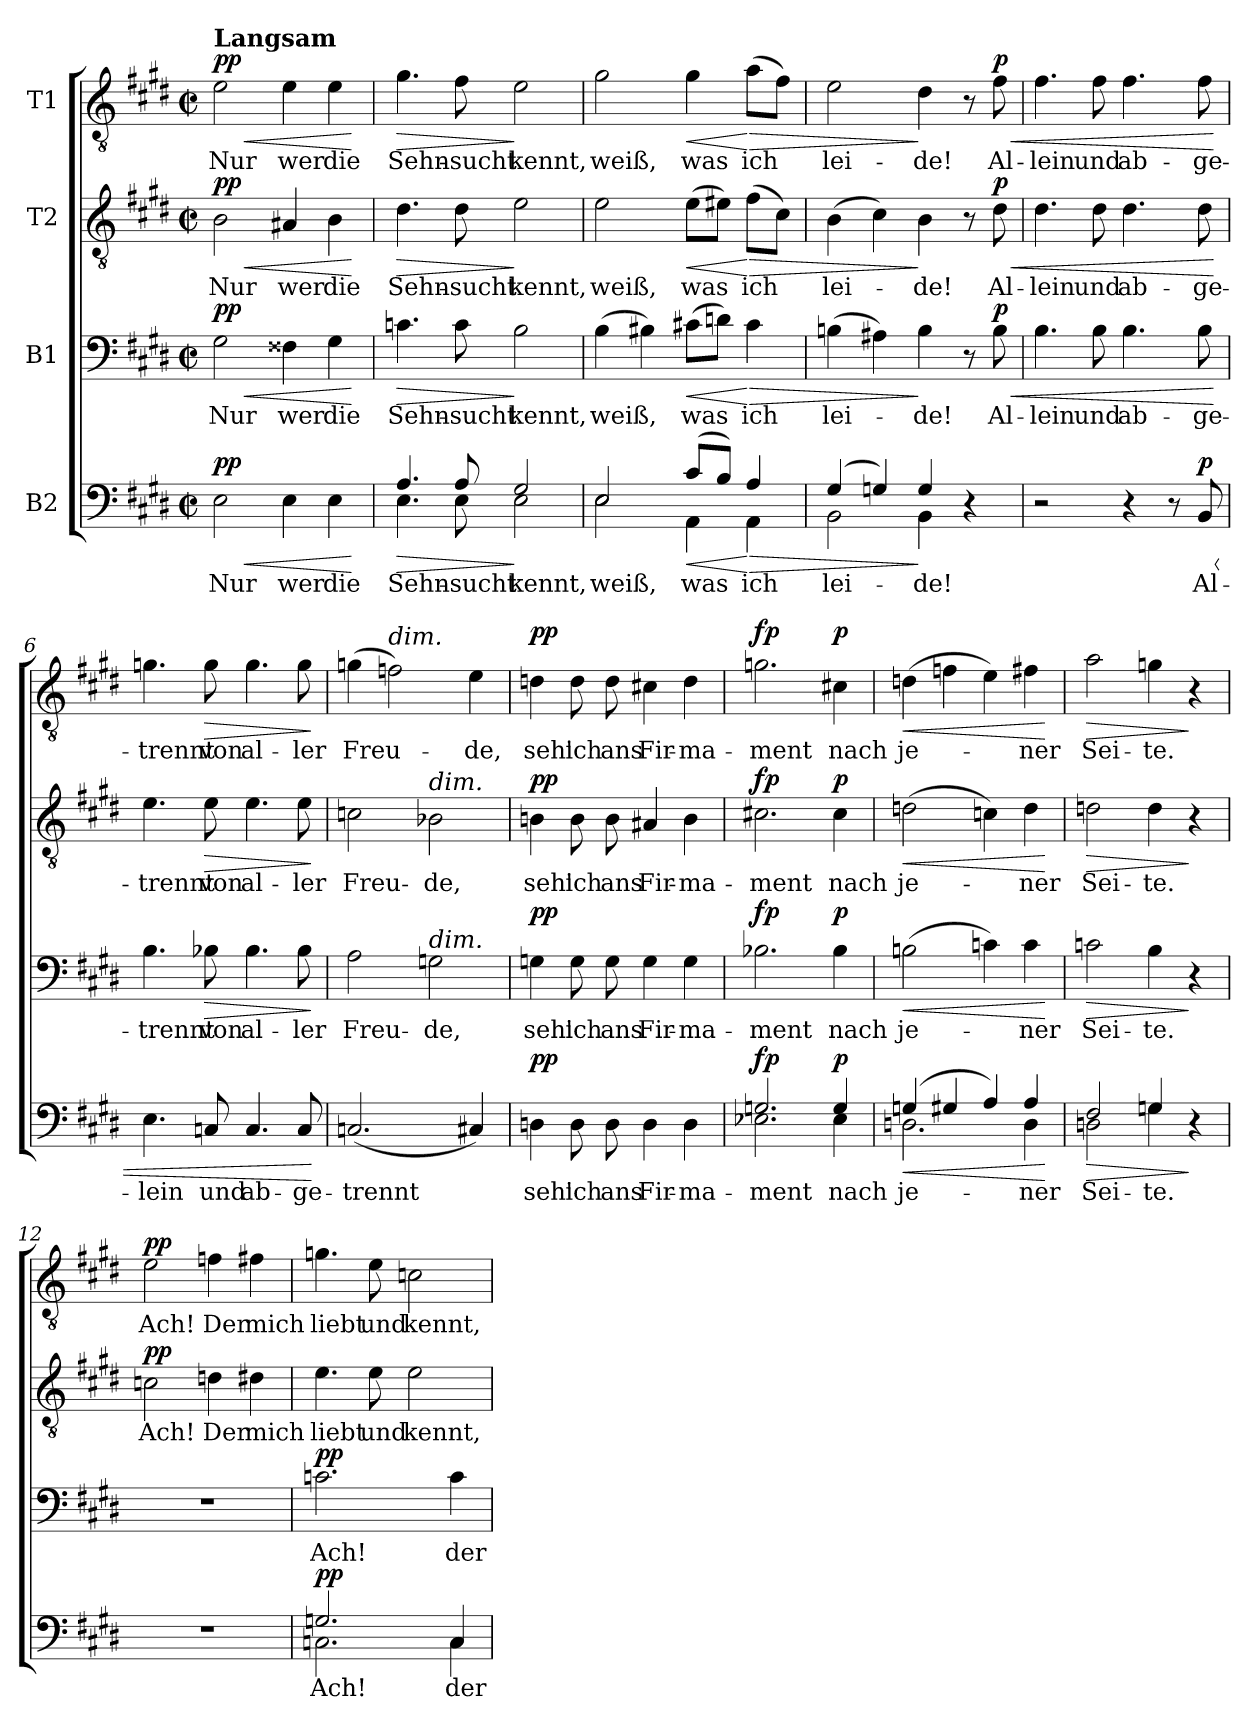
**kern	**text	**dynam	**kern	**text	**dynam	**kern	**text	**dynam	**kern	**text	**dynam
*part4	*part4	*part4	*part3	*part3	*part3	*part2	*part2	*part2	*part1	*part1	*part1
*staff4	*staff4	*staff4	*staff3	*staff3	*staff3	*staff2	*staff2	*staff2	*staff1	*staff1	*staff1
*I"B2	*	*	*I"B1	*	*	*I"T2	*	*	*I"T1	*	*
*clefF4	*	*	*clefF4	*	*	*clefGv2	*	*	*clefGv2	*	*
*k[f#c#g#d#]	*	*	*k[f#c#g#d#]	*	*	*k[f#c#g#d#]	*	*	*k[f#c#g#d#]	*	*
*M2/2	*	*	*M2/2	*	*	*M2/2	*	*	*M2/2	*	*
*met(c|)	*	*	*met(c|)	*	*	*met(c|)	*	*	*met(c|)	*	*
=1	=1	=1	=1	=1	=1	=1	=1	=1	=1	=1	=1
!	!	!	!	!	!	!	!	!	!LO:TX:a:B:t=Langsam	!	!
!	!LO:LY:b	!LO:HP:b	!	!LO:LY:b	!LO:HP:b	!	!LO:LY:b	!LO:HP:b	!	!LO:LY:b	!LO:HP:b
!	!	!LO:DY:n=1:a	!	!	!LO:DY:n=1:a	!	!	!LO:DY:n=1:a	!	!	!LO:DY:n=1:a
2E\	Nur	< pp	2G#\	Nur	< pp	2B\	Nur	< pp	2e\	Nur	< pp
!	!LO:LY:b	!	!	!LO:LY:b	!	!	!LO:LY:b	!	!	!LO:LY:b	!
4E\	wer	.	4F##X\	wer	.	4A#X/	wer	.	4e\	wer	.
!	!LO:LY:b	!	!	!LO:LY:b	!	!	!LO:LY:b	!	!	!LO:LY:b	!
4E\	die	.	4G#\	die	.	4B\	die	.	4e\	die	.
.	.	[	.	.	[	.	.	[	.	.	[
=2	=2	=2	=2	=2	=2	=2	=2	=2	=2	=2	=2
!	!LO:LY:b	!LO:HP:b	!	!LO:LY:b	!LO:HP:b	!	!LO:LY:b	!LO:HP:b	!	!LO:LY:b	!LO:HP:b
*^	*	*	*	*	*	*	*	*	*	*	*
4.A/	4.E\	Sehn-	>	4.cn\	Sehn-	>	4.d#\	Sehn-	>	4.g#\	Sehn-	>
!	!	!LO:LY:b	!	!	!LO:LY:b	!	!	!LO:LY:b	!	!	!LO:LY:b	!
8A/	8E\	-sucht	.	8c\	-sucht	.	8d#\	-sucht	.	8f#\	-sucht	.
!	!	!LO:LY:b	!	!	!LO:LY:b	!	!	!LO:LY:b	!	!	!LO:LY:b	!
2G#/	2E\	kennt,	]	2B\	kennt,	]	2e\	kennt,	]	2e\	kennt,	]
=3	=3	=3	=3	=3	=3	=3	=3	=3	=3	=3	=3	=3
!	!	!LO:LY:b	!	!	!LO:LY:b	!	!	!LO:LY:b	!	!	!LO:LY:b	!
2E/	2E\	weiß,	.	(>4B\	weiß,	.	2e\	weiß,	.	2g#\	weiß,	.
.	.	.	.	4B#X\)	.	.	.	.	.	.	.	.
!	!	!LO:LY:b	!LO:HP:b	!	!LO:LY:b	!LO:HP:b	!	!LO:LY:b	!LO:HP:b	!	!LO:LY:b	!LO:HP:b
(>8c#/L	4AA\	was	<	(>8c#X\L	was	<	(>8e\L	was	<	4g#\	was	<
8B/J)	.	.	.	8dn\J)	.	.	8e#X\J)	.	.	.	.	.
!	!	!LO:LY:b	!LO:HP:n=1:b	!	!LO:LY:b	!LO:HP:n=1:b	!	!LO:LY:b	!LO:HP:n=1:b	!	!LO:LY:b	!LO:HP:n=1:b
4A/	4AA\	ich	[ >	4c#\	ich	[ >	(>8f#\L	ich	[ >	(>8a\L	ich	[ >
.	.	.	.	.	.	.	8c#\J)	.	.	8f#\J)	.	.
=4	=4	=4	=4	=4	=4	=4	=4	=4	=4	=4	=4	=4
!	!	!LO:LY:b	!	!	!LO:LY:b	!	!	!LO:LY:b	!	!	!LO:LY:b	!
(>4G#/	2BB\	lei-	.	(>4Bn\	lei-	.	(>4B\	lei-	.	2e\	lei-	.
4Gn/)	.	.	.	4A#X\)	.	.	4c#\)	.	.	.	.	.
!	!	!LO:LY:b	!	!	!LO:LY:b	!	!	!LO:LY:b	!	!	!LO:LY:b	!
4G/	4BB\	-de!	]	4B\	-de!	]	4B\	-de!	]	4d#\	-de!	]
4r	4ryy	.	.	8r	.	.	8r	.	.	8r	.	.
!	!	!	!	!	!LO:LY:b	!LO:HP:b	!	!LO:LY:b	!LO:HP:b	!	!LO:LY:b	!LO:HP:b
!	!	!	!	!	!	!LO:DY:n=1:a	!	!	!LO:DY:n=1:a	!	!	!LO:DY:n=1:a
.	.	.	.	8B\	Al-	< p	8d#\	Al-	< p	8f#\	Al-	< p
*v	*v	*	*	*	*	*	*	*	*	*	*	*
=5	=5	=5	=5	=5	=5	=5	=5	=5	=5	=5	=5
!	!	!	!	!LO:LY:b	!	!	!LO:LY:b	!	!	!LO:LY:b	!
2r	.	.	4.B\	-lein	.	4.d#\	-lein	.	4.f#\	-lein	.
!	!	!	!	!LO:LY:b	!	!	!LO:LY:b	!	!	!LO:LY:b	!
.	.	.	8B\	und	.	8d#\	und	.	8f#\	und	.
!	!	!	!	!LO:LY:b	!	!	!LO:LY:b	!	!	!LO:LY:b	!
4r	.	.	4.B\	ab-	.	4.d#\	ab-	.	4.f#\	ab-	.
8r	.	.	.	.	.	.	.	.	.	.	.
!	!LO:LY:b	!LO:HP:b	!	!LO:LY:b	!	!	!LO:LY:b	!	!	!LO:LY:b	!
!	!	!LO:DY:n=1:a	!	!	!	!	!	!	!	!	!
8BB/	Al-	< p	8B\	-ge-	.	8d#\	-ge-	.	8f#\	-ge-	.
.	.	.	.	.	[	.	.	[	.	.	[
=6	=6	=6	=6	=6	=6	=6	=6	=6	=6	=6	=6
!	!LO:LY:b	!	!	!LO:LY:b	!	!	!LO:LY:b	!	!	!LO:LY:b	!
4.E\	-lein	.	4.B\	-trennt	.	4.e\	-trennt	.	4.gn\	-trennt	.
!	!LO:LY:b	!	!	!LO:LY:b	!LO:HP:b	!	!LO:LY:b	!LO:HP:b	!	!LO:LY:b	!LO:HP:b
8Cn/	und	.	8B-X\	von	>	8e\	von	>	8g\	von	>
!	!LO:LY:b	!	!	!LO:LY:b	!	!	!LO:LY:b	!	!	!LO:LY:b	!
4.C/	ab-	.	4.B-\	al-	.	4.e\	al-	.	4.g\	al-	.
!	!LO:LY:b	!	!	!LO:LY:b	!	!	!LO:LY:b	!	!	!LO:LY:b	!
8C/	-ge-	.	8B-\	-ler	.	8e\	-ler	.	8g\	-ler	.
.	.	[	.	.	]	.	.	]	.	.	]
=7	=7	=7	=7	=7	=7	=7	=7	=7	=7	=7	=7
!	!LO:LY:b	!	!	!LO:LY:b	!	!	!LO:LY:b	!	!	!LO:LY:b	!
(<2.Cn/	trennt	.	2A\	Freu-	.	2cn\	Freu-	.	(>4gn\	Freu-	.
!	!	!	!	!	!	!	!	!	!LO:TX:a:i:t=dim.	!	!
.	.	.	.	.	.	.	.	.	2fn\)	.	.
!	!	!	!	!	!	!LO:TX:a:i:t=dim.	!	!	!	!	!
!	!	!	!LO:TX:a:i:t=dim.	!	!	!	!	!	!	!	!
!	!	!	!	!LO:LY:b	!	!	!LO:LY:b	!	!	!	!
.	.	.	2Gn\	-de,	.	2B-X\	-de,	.	.	.	.
!	!	!	!	!	!	!	!	!	!	!LO:LY:b	!
4C#X/)	.	.	.	.	.	.	.	.	4e\	-de,	.
=8	=8	=8	=8	=8	=8	=8	=8	=8	=8	=8	=8
!	!LO:LY:b	!LO:DY:a	!	!LO:LY:b	!LO:DY:a	!	!LO:LY:b	!LO:DY:a	!	!LO:LY:b	!LO:DY:a
4Dn\	seh'	pp	4Gn\	seh'	pp	4Bn\	seh'	pp	4dn\	seh'	pp
!	!LO:LY:b	!	!	!LO:LY:b	!	!	!LO:LY:b	!	!	!LO:LY:b	!
8D\	ich	.	8G\	ich	.	8B\	ich	.	8d\	ich	.
!	!LO:LY:b	!	!	!LO:LY:b	!	!	!LO:LY:b	!	!	!LO:LY:b	!
8D\	ans	.	8G\	ans	.	8B\	ans	.	8d\	ans	.
!	!LO:LY:b	!	!	!LO:LY:b	!	!	!LO:LY:b	!	!	!LO:LY:b	!
4D\	Fir-	.	4G\	Fir-	.	4A#X/	Fir-	.	4c#X\	Fir-	.
!	!LO:LY:b	!	!	!LO:LY:b	!	!	!LO:LY:b	!	!	!LO:LY:b	!
4D\	-ma-	.	4G\	-ma-	.	4B\	-ma-	.	4d\	-ma-	.
!!LO:LB:g=z
=9	=9	=9	=9	=9	=9	=9	=9	=9	=9	=9	=9
!	!LO:LY:b	!LO:DY:a	!	!LO:LY:b	!LO:DY:a	!	!LO:LY:b	!LO:DY:a	!	!LO:LY:b	!LO:DY:a
*^	*	*	*	*	*	*	*	*	*	*	*
2.Gn/	2.E-X\	-ment	fp	2.B-X\	-ment	fp	2.c#X\	-ment	fp	2.gn\	-ment	fp
!	!	!LO:LY:b	!LO:DY:a	!	!LO:LY:b	!LO:DY:a	!	!LO:LY:b	!LO:DY:a	!	!LO:LY:b	!LO:DY:a
4G/	4E-\	nach	p	4B-\	nach	p	4c#\	nach	p	4c#X\	nach	p
=10	=10	=10	=10	=10	=10	=10	=10	=10	=10	=10	=10	=10
!	!	!LO:LY:b	!LO:HP:b	!	!LO:LY:b	!LO:HP:b	!	!LO:LY:b	!LO:HP:b	!	!LO:LY:b	!LO:HP:b
(>4Gn/	2.Dn\	je-	<	(>2Bn\	je-	<	(>2dn\	je-	<	(>4dn\	je-	<
4G#X/	.	.	.	.	.	.	.	.	.	4fn\	.	.
4A/)	.	.	.	4cn\)	.	.	4cn\)	.	.	4e\)	.	.
!	!	!LO:LY:b	!	!	!LO:LY:b	!	!	!LO:LY:b	!	!	!LO:LY:b	!
4A/	4D\	-ner	.	4c\	-ner	.	4d\	-ner	.	4f#X\	-ner	.
*v	*v	*	*	*	*	*	*	*	*	*	*	*
.	.	[	.	.	[	.	.	[	.	.	[
=11	=11	=11	=11	=11	=11	=11	=11	=11	=11	=11	=11
!	!LO:LY:b	!LO:HP:b	!	!LO:LY:b	!LO:HP:b	!	!LO:LY:b	!LO:HP:b	!	!LO:LY:b	!LO:HP:b
*^	*	*	*	*	*	*	*	*	*	*	*
2F#/	2Dn\	Sei-	>	2cn\	Sei-	>	2dn\	Sei-	>	2a\	Sei-	>
!	!	!LO:LY:b	!	!	!LO:LY:b	!	!	!LO:LY:b	!	!	!LO:LY:b	!
4Gn/	4G\	-te.	.	4B\	-te.	.	4d\	-te.	.	4gn\	-te.	.
4r	4ryy	.	]	4r	.	]	4r	.	]	4r	.	]
=12	=12	=12	=12	=12	=12	=12	=12	=12	=12	=12	=12	=12
!	!	!	!	!	!	!	!	!LO:LY:b	!LO:DY:a	!	!LO:LY:b	!LO:DY:a
*v	*v	*	*	*	*	*	*	*	*	*	*	*
1r	.	.	1r	.	.	2cn\	Ach!	pp	2e\	Ach!	pp
!	!	!	!	!	!	!	!LO:LY:b	!	!	!LO:LY:b	!
.	.	.	.	.	.	4dn\	Der	.	4fn\	Der	.
!	!	!	!	!	!	!	!LO:LY:b	!	!	!LO:LY:b	!
.	.	.	.	.	.	4d#X\	mich	.	4f#X\	mich	.
=13	=13	=13	=13	=13	=13	=13	=13	=13	=13	=13	=13
!	!LO:LY:b	!LO:DY:a	!	!LO:LY:b	!LO:DY:a	!	!LO:LY:b	!	!	!LO:LY:b	!
*^	*	*	*	*	*	*	*	*	*	*	*
2.Gn/	2.Cn\	Ach!	pp	2.cn\	Ach!	pp	4.e\	liebt	.	4.gn\	liebt	.
!	!	!	!	!	!	!	!	!LO:LY:b	!	!	!LO:LY:b	!
.	.	.	.	.	.	.	8e\	und	.	8e\	und	.
!	!	!	!	!	!	!	!	!LO:LY:b	!	!	!LO:LY:b	!
.	.	.	.	.	.	.	2e\	kennt,	.	2cn\	kennt,	.
!	!	!LO:LY:b	!	!	!LO:LY:b	!	!	!	!	!	!	!
4C/	4C\	der	.	4c\	der	.	.	.	.	.	.	.
*v	*v	*	*	*	*	*	*	*	*	*	*	*
=	=	=	=	=	=	=	=	=	=	=	=
*-	*-	*-	*-	*-	*-	*-	*-	*-	*-	*-	*-
